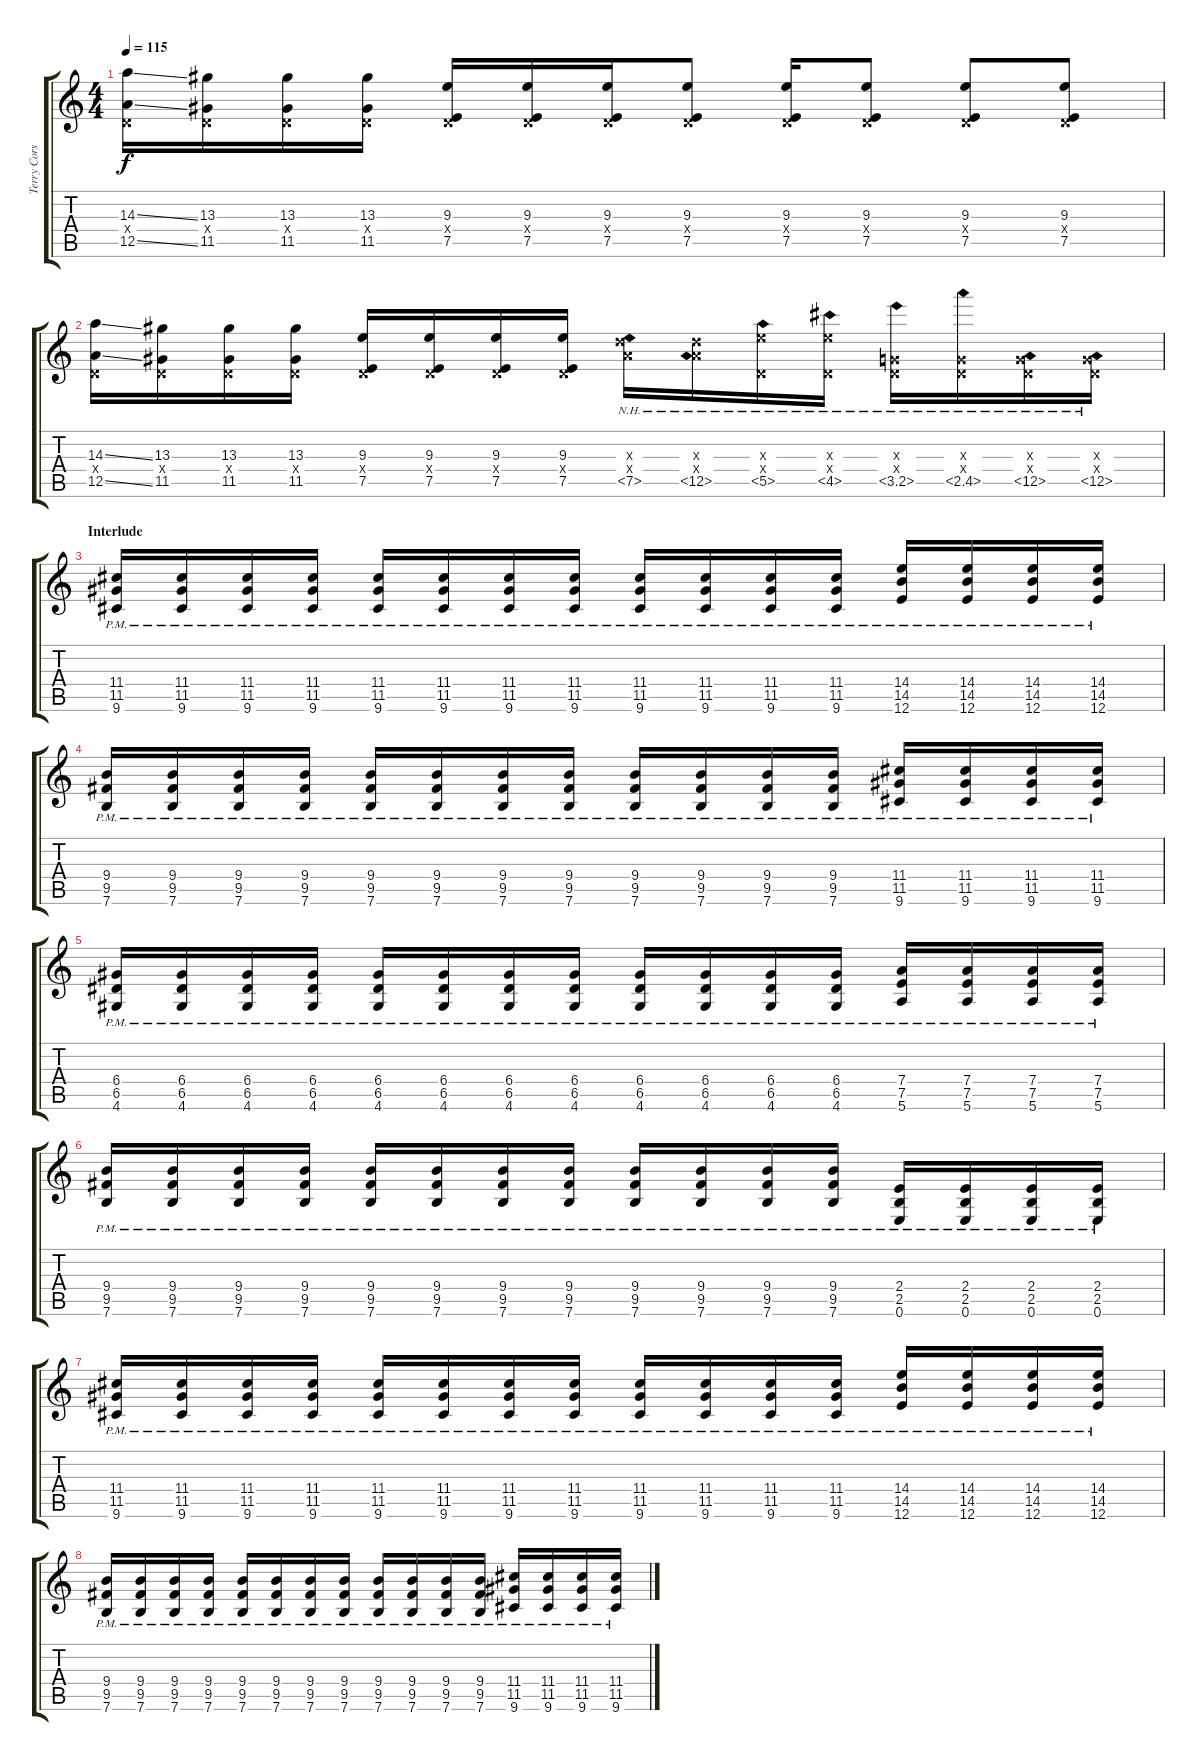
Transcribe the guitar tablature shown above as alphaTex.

\track ("Terry Corso" "Terry Cors") {instrument overdrivenguitar}
\staff {score tabs}
\tuning (E4 B3 G3 D3 A2 E2) {hide}
\ts (4 4)
\tempo 115
\clef g2
\ks c
(14.3{ss} 0.4{x} 12.5{ss}).16{dy f} (13.3 0.4{x} 11.5).16 (13.3 0.4{x} 11.5).16 (13.3 0.4{x} 11.5).16 (9.3 0.4{x} 7.5).16 (9.3 0.4{x} 7.5).16 (9.3 0.4{x} 7.5).16 (9.3 0.4{x} 7.5).8 (9.3 0.4{x} 7.5).16 (9.3 0.4{x} 7.5).8 (9.3 0.4{x} 7.5).8 (9.3 0.4{x} 7.5).8 |
(14.3{ss} 0.4{x} 12.5{ss}).16 (13.3 0.4{x} 11.5).16 (13.3 0.4{x} 11.5).16 (13.3 0.4{x} 11.5).16 (9.3 0.4{x} 7.5).16 (9.3 0.4{x} 7.5).16 (9.3 0.4{x} 7.5).16 (9.3 0.4{x} 7.5).16 (7.3{x} 7.4{x} 7.5{nh}).16 (7.3{x} 7.4{x} 6.5{nh}).16 (9.3{x} 0.4{x} 5.5{nh}).16 (9.3{x} 0.4{x} 4.5{nh}).16 (0.3{x} 0.4{x} 3.5{nh}).16 (0.3{x} 0.4{x} 2.5{nh}).16 (0.3{x} 0.4{x} 1.5{nh}).16 (0.3{x} 0.4{x} 1.5{nh}).16 |
\section ("" "Interlude")
(11.4{pm} 11.5{pm} 9.6{pm}).16{instrument electricguitarmuted} (11.4{pm} 11.5{pm} 9.6{pm}).16 (11.4{pm} 11.5{pm} 9.6{pm}).16 (11.4{pm} 11.5{pm} 9.6{pm}).16 (11.4{pm} 11.5{pm} 9.6{pm}).16 (11.4{pm} 11.5{pm} 9.6{pm}).16 (11.4{pm} 11.5{pm} 9.6{pm}).16 (11.4{pm} 11.5{pm} 9.6{pm}).16 (11.4{pm} 11.5{pm} 9.6{pm}).16 (11.4{pm} 11.5{pm} 9.6{pm}).16 (11.4{pm} 11.5{pm} 9.6{pm}).16 (11.4{pm} 11.5{pm} 9.6{pm}).16 (14.4{pm} 14.5{pm} 12.6{pm}).16 (14.4{pm} 14.5{pm} 12.6{pm}).16 (14.4{pm} 14.5{pm} 12.6{pm}).16 (14.4{pm} 14.5{pm} 12.6{pm}).16 |
(9.4{pm} 9.5{pm} 7.6{pm}).16 (9.4{pm} 9.5{pm} 7.6{pm}).16 (9.4{pm} 9.5{pm} 7.6{pm}).16 (9.4{pm} 9.5{pm} 7.6{pm}).16 (9.4{pm} 9.5{pm} 7.6{pm}).16 (9.4{pm} 9.5{pm} 7.6{pm}).16 (9.4{pm} 9.5{pm} 7.6{pm}).16 (9.4{pm} 9.5{pm} 7.6{pm}).16 (9.4{pm} 9.5{pm} 7.6{pm}).16 (9.4{pm} 9.5{pm} 7.6{pm}).16 (9.4{pm} 9.5{pm} 7.6{pm}).16 (9.4{pm} 9.5{pm} 7.6{pm}).16 (11.4{pm} 11.5{pm} 9.6{pm}).16 (11.4{pm} 11.5{pm} 9.6{pm}).16 (11.4{pm} 11.5{pm} 9.6{pm}).16 (11.4{pm} 11.5{pm} 9.6{pm}).16 |
(6.4{pm} 6.5{pm} 4.6{pm}).16 (6.4{pm} 6.5{pm} 4.6{pm}).16 (6.4{pm} 6.5{pm} 4.6{pm}).16 (6.4{pm} 6.5{pm} 4.6{pm}).16 (6.4{pm} 6.5{pm} 4.6{pm}).16 (6.4{pm} 6.5{pm} 4.6{pm}).16 (6.4{pm} 6.5{pm} 4.6{pm}).16 (6.4{pm} 6.5{pm} 4.6{pm}).16 (6.4{pm} 6.5{pm} 4.6{pm}).16 (6.4{pm} 6.5{pm} 4.6{pm}).16 (6.4{pm} 6.5{pm} 4.6{pm}).16 (6.4{pm} 6.5{pm} 4.6{pm}).16 (7.4{pm} 7.5{pm} 5.6{pm}).16 (7.4{pm} 7.5{pm} 5.6{pm}).16 (7.4{pm} 7.5{pm} 5.6{pm}).16 (7.4{pm} 7.5{pm} 5.6{pm}).16 |
(9.4{pm} 9.5{pm} 7.6{pm}).16 (9.4{pm} 9.5{pm} 7.6{pm}).16 (9.4{pm} 9.5{pm} 7.6{pm}).16 (9.4{pm} 9.5{pm} 7.6{pm}).16 (9.4{pm} 9.5{pm} 7.6{pm}).16 (9.4{pm} 9.5{pm} 7.6{pm}).16 (9.4{pm} 9.5{pm} 7.6{pm}).16 (9.4{pm} 9.5{pm} 7.6{pm}).16 (9.4{pm} 9.5{pm} 7.6{pm}).16 (9.4{pm} 9.5{pm} 7.6{pm}).16 (9.4{pm} 9.5{pm} 7.6{pm}).16 (9.4{pm} 9.5{pm} 7.6{pm}).16 (2.4{pm} 2.5{pm} 0.6{pm}).16 (2.4{pm} 2.5{pm} 0.6{pm}).16 (2.4{pm} 2.5{pm} 0.6{pm}).16 (2.4{pm} 2.5{pm} 0.6{pm}).16 |
(11.4{pm} 11.5{pm} 9.6{pm}).16 (11.4{pm} 11.5{pm} 9.6{pm}).16 (11.4{pm} 11.5{pm} 9.6{pm}).16 (11.4{pm} 11.5{pm} 9.6{pm}).16 (11.4{pm} 11.5{pm} 9.6{pm}).16 (11.4{pm} 11.5{pm} 9.6{pm}).16 (11.4{pm} 11.5{pm} 9.6{pm}).16 (11.4{pm} 11.5{pm} 9.6{pm}).16 (11.4{pm} 11.5{pm} 9.6{pm}).16 (11.4{pm} 11.5{pm} 9.6{pm}).16 (11.4{pm} 11.5{pm} 9.6{pm}).16 (11.4{pm} 11.5{pm} 9.6{pm}).16 (14.4{pm} 14.5{pm} 12.6{pm}).16 (14.4{pm} 14.5{pm} 12.6{pm}).16 (14.4{pm} 14.5{pm} 12.6{pm}).16 (14.4{pm} 14.5{pm} 12.6{pm}).16 |
(9.4{pm} 9.5{pm} 7.6{pm}).16 (9.4{pm} 9.5{pm} 7.6{pm}).16 (9.4{pm} 9.5{pm} 7.6{pm}).16 (9.4{pm} 9.5{pm} 7.6{pm}).16 (9.4{pm} 9.5{pm} 7.6{pm}).16 (9.4{pm} 9.5{pm} 7.6{pm}).16 (9.4{pm} 9.5{pm} 7.6{pm}).16 (9.4{pm} 9.5{pm} 7.6{pm}).16 (9.4{pm} 9.5{pm} 7.6{pm}).16 (9.4{pm} 9.5{pm} 7.6{pm}).16 (9.4{pm} 9.5{pm} 7.6{pm}).16 (9.4{pm} 9.5{pm} 7.6{pm}).16 (11.4{pm} 11.5{pm} 9.6{pm}).16 (11.4{pm} 11.5{pm} 9.6{pm}).16 (11.4{pm} 11.5{pm} 9.6{pm}).16 (11.4{pm} 11.5{pm} 9.6{pm}).16
